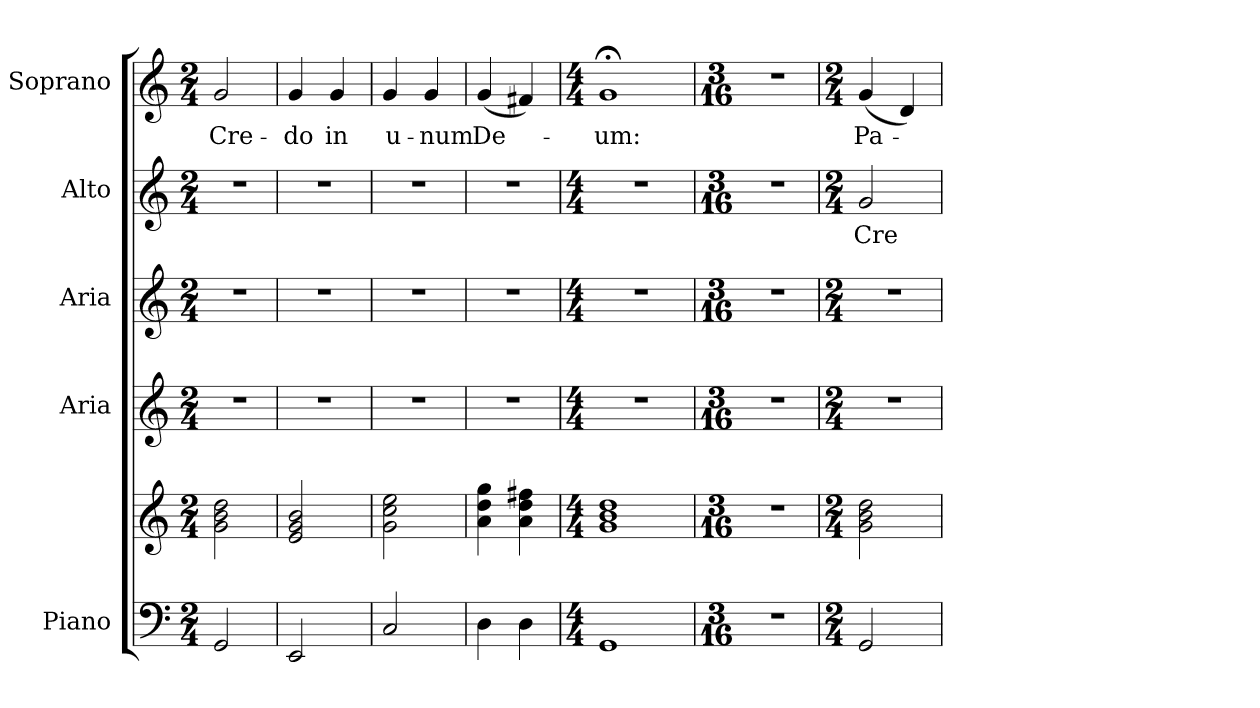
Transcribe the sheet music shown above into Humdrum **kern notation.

**kern	**kern	**kern	**kern	**kern	**text	**kern	**text
*part5	*part5	*part4	*part3	*part2	*part2	*part1	*part1
*staff6	*staff5	*staff4	*staff3	*staff2	*staff2	*staff1	*staff1
*I"Piano	*	*I"Aria	*I"Aria	*I"Alto	*	*I"Soprano	*
*I'Pno.	*	*	*	*I'A.	*	*I'S.	*
!!LO:PB:g=z
*clefF4	*clefG2	*clefG2	*clefG2	*clefG2	*	*clefG2	*
*k[]	*k[]	*k[]	*k[]	*k[]	*	*k[]	*
*C:	*C:	*C:	*C:	*C:	*	*C:	*
*M2/4	*M2/4	*M2/4	*M2/4	*M2/4	*	*M2/4	*
*MM120	*MM120	*MM120	*MM120	*MM120	*	*MM120	*
=1	=1	=1	=1	=1	=1	=1	=1
!	!	!LO:N:vis=1	!LO:N:vis=1	!LO:N:vis=1	!	!	!
!	!	!	!	!	!	!	!LO:LY:b:color=#000000
2GGi/	2gi\ 2bi 2ddi	2r	2r	2r	.	2gi/	Cre-
=2	=2	=2	=2	=2	=2	=2	=2
!	!	!LO:N:vis=1	!LO:N:vis=1	!LO:N:vis=1	!	!	!
!	!	!	!	!	!	!	!LO:LY:b:color=#000000
2EEi/	2ei/ 2gi 2bi	2r	2r	2r	.	4gi/	-do
!	!	!	!	!	!	!	!LO:LY:b:color=#000000
.	.	.	.	.	.	4gi/	in
=3	=3	=3	=3	=3	=3	=3	=3
!	!	!LO:N:vis=1	!LO:N:vis=1	!LO:N:vis=1	!	!	!
!	!	!	!	!	!	!	!LO:LY:b:color=#000000
2Ci/	2gi\ 2cci 2eei	2r	2r	2r	.	4gi/	u-
!	!	!	!	!	!	!	!LO:LY:b:color=#000000
.	.	.	.	.	.	4gi/	-num
=4	=4	=4	=4	=4	=4	=4	=4
!	!	!LO:N:vis=1	!LO:N:vis=1	!LO:N:vis=1	!	!	!
!	!	!	!	!	!	!	!LO:LY:b:color=#000000
4Di\	4ai\ 4ddi 4ggi	2r	2r	2r	.	(4gi/	De-
4Di\	4ai\ 4ddi 4ff#Xi	.	.	.	.	4f#Xi/)	.
=5	=5	=5	=5	=5	=5	=5	=5
*M4/4	*M4/4	*M4/4	*M4/4	*M4/4	*	*M4/4	*
!	!	!	!	!	!	!	!LO:LY:b:color=#000000
1GGi	1gi 1bi 1ddi	1r	1r	1r	.	1g;i	-um:
!!LO:PB:g=z
=6	=6	=6	=6	=6	=6	=6	=6
*M3/16	*M3/16	*M3/16	*M3/16	*M3/16	*	*M3/16	*
!LO:N:vis=1	!LO:N:vis=1	!LO:N:vis=1	!LO:N:vis=1	!LO:N:vis=1	!	!LO:N:vis=1	!
8.r	8.r	8.r	8.r	8.r	.	8.r	.
=7	=7	=7	=7	=7	=7	=7	=7
*M2/4	*M2/4	*M2/4	*M2/4	*M2/4	*	*M2/4	*
!	!	!LO:N:vis=1	!LO:N:vis=1	!	!	!	!
!	!	!	!	!	!LO:LY:b:color=#000000	!	!
!	!	!	!	!	!	!	!LO:LY:b:color=#000000
2GGi/	2gi\ 2bi 2ddi	2r	2r	2gi/	Cre-	(4gi/	Pa-
.	.	.	.	.	.	4di/)	.
=	=	=	=	=	=	=	=
*-	*-	*-	*-	*-	*-	*-	*-
